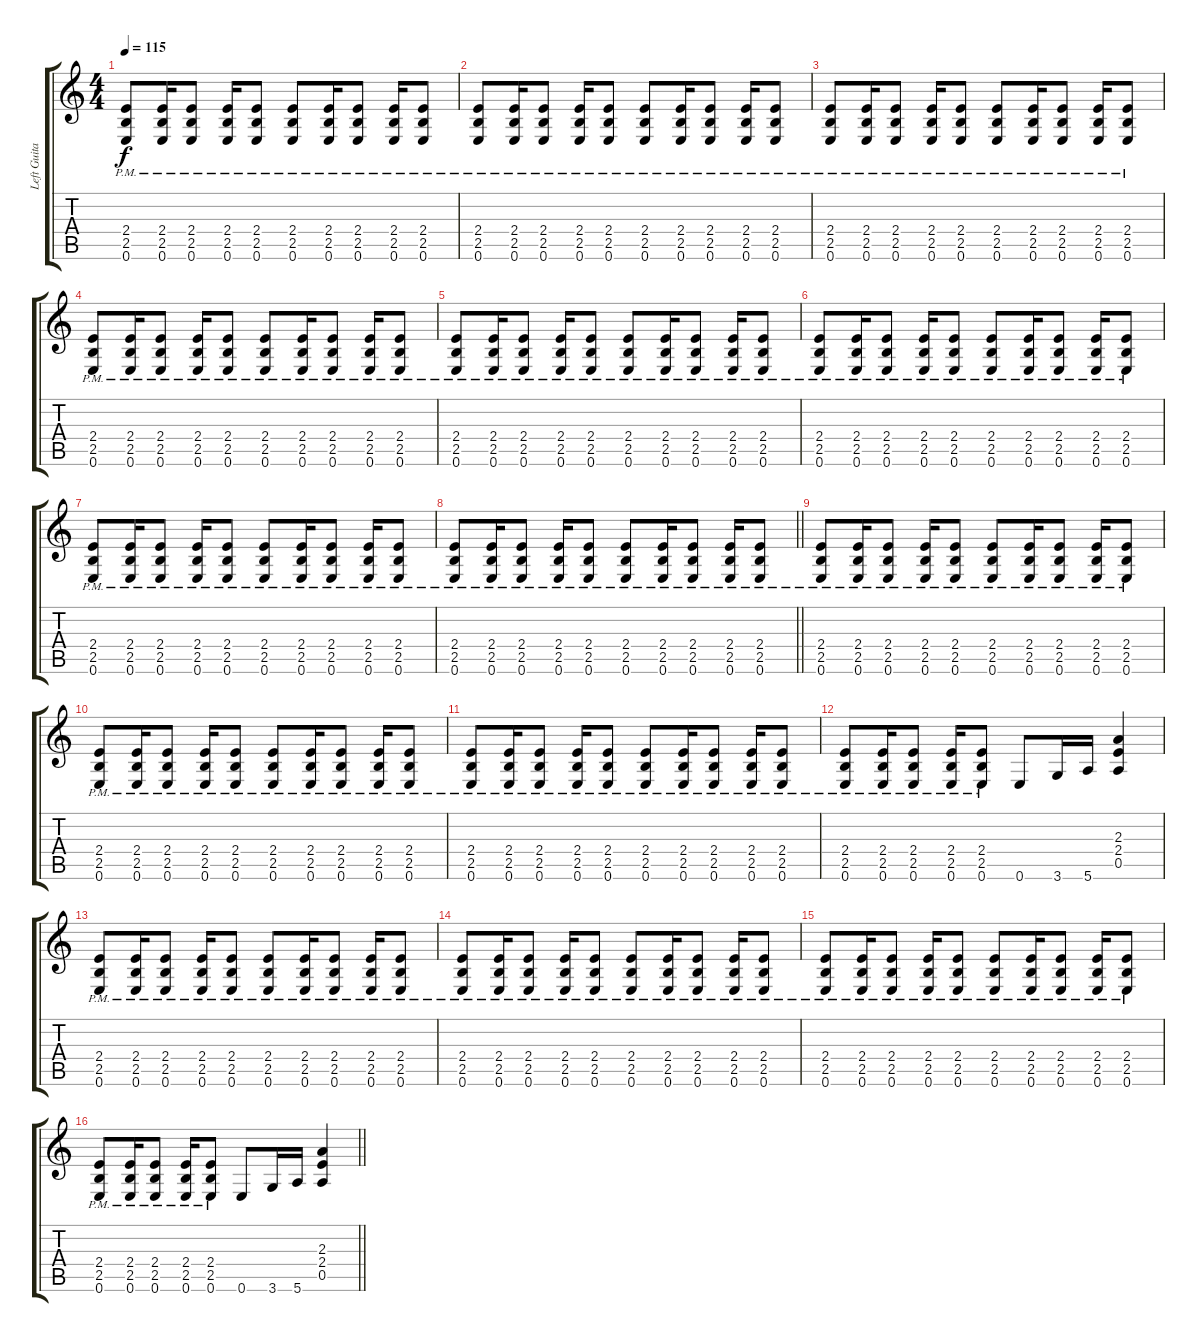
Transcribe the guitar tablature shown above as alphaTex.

\track ("Left Guitar" "Left Guita") {instrument distortionguitar}
\staff {score tabs}
\tuning (E4 B3 G3 D3 A2 E2) {hide}
\ts (4 4)
\section ("" "")
\tempo 115
\clef g2
\ks c
(2.4{pm} 2.5{pm} 0.6{pm}).8{dy f instrument distortionguitar} (2.4{pm} 2.5{pm} 0.6{pm}).16 (2.4{pm} 2.5{pm} 0.6{pm}).8 (2.4{pm} 2.5{pm} 0.6{pm}).16 (2.4{pm} 2.5{pm} 0.6{pm}).8 (2.4{pm} 2.5{pm} 0.6{pm}).8 (2.4{pm} 2.5{pm} 0.6{pm}).16 (2.4{pm} 2.5{pm} 0.6{pm}).8 (2.4{pm} 2.5{pm} 0.6{pm}).16 (2.4{pm} 2.5{pm} 0.6{pm}).8 |
(2.4{pm} 2.5{pm} 0.6{pm}).8 (2.4{pm} 2.5{pm} 0.6{pm}).16 (2.4{pm} 2.5{pm} 0.6{pm}).8 (2.4{pm} 2.5{pm} 0.6{pm}).16 (2.4{pm} 2.5{pm} 0.6{pm}).8 (2.4{pm} 2.5{pm} 0.6{pm}).8 (2.4{pm} 2.5{pm} 0.6{pm}).16 (2.4{pm} 2.5{pm} 0.6{pm}).8 (2.4{pm} 2.5{pm} 0.6{pm}).16 (2.4{pm} 2.5{pm} 0.6{pm}).8 |
(2.4{pm} 2.5{pm} 0.6{pm}).8 (2.4{pm} 2.5{pm} 0.6{pm}).16 (2.4{pm} 2.5{pm} 0.6{pm}).8 (2.4{pm} 2.5{pm} 0.6{pm}).16 (2.4{pm} 2.5{pm} 0.6{pm}).8 (2.4{pm} 2.5{pm} 0.6{pm}).8 (2.4{pm} 2.5{pm} 0.6{pm}).16 (2.4{pm} 2.5{pm} 0.6{pm}).8 (2.4{pm} 2.5{pm} 0.6{pm}).16 (2.4{pm} 2.5{pm} 0.6{pm}).8 |
(2.4{pm} 2.5{pm} 0.6{pm}).8 (2.4{pm} 2.5{pm} 0.6{pm}).16 (2.4{pm} 2.5{pm} 0.6{pm}).8 (2.4{pm} 2.5{pm} 0.6{pm}).16 (2.4{pm} 2.5{pm} 0.6{pm}).8 (2.4{pm} 2.5{pm} 0.6{pm}).8 (2.4{pm} 2.5{pm} 0.6{pm}).16 (2.4{pm} 2.5{pm} 0.6{pm}).8 (2.4{pm} 2.5{pm} 0.6{pm}).16 (2.4{pm} 2.5{pm} 0.6{pm}).8 |
(2.4{pm} 2.5{pm} 0.6{pm}).8 (2.4{pm} 2.5{pm} 0.6{pm}).16 (2.4{pm} 2.5{pm} 0.6{pm}).8 (2.4{pm} 2.5{pm} 0.6{pm}).16 (2.4{pm} 2.5{pm} 0.6{pm}).8 (2.4{pm} 2.5{pm} 0.6{pm}).8 (2.4{pm} 2.5{pm} 0.6{pm}).16 (2.4{pm} 2.5{pm} 0.6{pm}).8 (2.4{pm} 2.5{pm} 0.6{pm}).16 (2.4{pm} 2.5{pm} 0.6{pm}).8 |
(2.4{pm} 2.5{pm} 0.6{pm}).8 (2.4{pm} 2.5{pm} 0.6{pm}).16 (2.4{pm} 2.5{pm} 0.6{pm}).8 (2.4{pm} 2.5{pm} 0.6{pm}).16 (2.4{pm} 2.5{pm} 0.6{pm}).8 (2.4{pm} 2.5{pm} 0.6{pm}).8 (2.4{pm} 2.5{pm} 0.6{pm}).16 (2.4{pm} 2.5{pm} 0.6{pm}).8 (2.4{pm} 2.5{pm} 0.6{pm}).16 (2.4{pm} 2.5{pm} 0.6{pm}).8 |
(2.4{pm} 2.5{pm} 0.6{pm}).8 (2.4{pm} 2.5{pm} 0.6{pm}).16 (2.4{pm} 2.5{pm} 0.6{pm}).8 (2.4{pm} 2.5{pm} 0.6{pm}).16 (2.4{pm} 2.5{pm} 0.6{pm}).8 (2.4{pm} 2.5{pm} 0.6{pm}).8 (2.4{pm} 2.5{pm} 0.6{pm}).16 (2.4{pm} 2.5{pm} 0.6{pm}).8 (2.4{pm} 2.5{pm} 0.6{pm}).16 (2.4{pm} 2.5{pm} 0.6{pm}).8 |
\barLineRight lightlight
(2.4{pm} 2.5{pm} 0.6{pm}).8 (2.4{pm} 2.5{pm} 0.6{pm}).16 (2.4{pm} 2.5{pm} 0.6{pm}).8 (2.4{pm} 2.5{pm} 0.6{pm}).16 (2.4{pm} 2.5{pm} 0.6{pm}).8 (2.4{pm} 2.5{pm} 0.6{pm}).8 (2.4{pm} 2.5{pm} 0.6{pm}).16 (2.4{pm} 2.5{pm} 0.6{pm}).8 (2.4{pm} 2.5{pm} 0.6{pm}).16 (2.4{pm} 2.5{pm} 0.6{pm}).8 |
\section ("" "")
(2.4{pm} 2.5{pm} 0.6{pm}).8 (2.4{pm} 2.5{pm} 0.6{pm}).16 (2.4{pm} 2.5{pm} 0.6{pm}).8 (2.4{pm} 2.5{pm} 0.6{pm}).16 (2.4{pm} 2.5{pm} 0.6{pm}).8 (2.4{pm} 2.5{pm} 0.6{pm}).8 (2.4{pm} 2.5{pm} 0.6{pm}).16 (2.4{pm} 2.5{pm} 0.6{pm}).8 (2.4{pm} 2.5{pm} 0.6{pm}).16 (2.4{pm} 2.5{pm} 0.6{pm}).8 |
(2.4{pm} 2.5{pm} 0.6{pm}).8 (2.4{pm} 2.5{pm} 0.6{pm}).16 (2.4{pm} 2.5{pm} 0.6{pm}).8 (2.4{pm} 2.5{pm} 0.6{pm}).16 (2.4{pm} 2.5{pm} 0.6{pm}).8 (2.4{pm} 2.5{pm} 0.6{pm}).8 (2.4{pm} 2.5{pm} 0.6{pm}).16 (2.4{pm} 2.5{pm} 0.6{pm}).8 (2.4{pm} 2.5{pm} 0.6{pm}).16 (2.4{pm} 2.5{pm} 0.6{pm}).8 |
(2.4{pm} 2.5{pm} 0.6{pm}).8 (2.4{pm} 2.5{pm} 0.6{pm}).16 (2.4{pm} 2.5{pm} 0.6{pm}).8 (2.4{pm} 2.5{pm} 0.6{pm}).16 (2.4{pm} 2.5{pm} 0.6{pm}).8 (2.4{pm} 2.5{pm} 0.6{pm}).8 (2.4{pm} 2.5{pm} 0.6{pm}).16 (2.4{pm} 2.5{pm} 0.6{pm}).8 (2.4{pm} 2.5{pm} 0.6{pm}).16 (2.4{pm} 2.5{pm} 0.6{pm}).8 |
(2.4{pm} 2.5{pm} 0.6{pm}).8 (2.4{pm} 2.5{pm} 0.6{pm}).16 (2.4{pm} 2.5{pm} 0.6{pm}).8 (2.4{pm} 2.5{pm} 0.6{pm}).16 (2.4{pm} 2.5{pm} 0.6{pm}).8 0.6.8 3.6.16 5.6.16 (2.3 2.4 0.5).4 |
(2.4{pm} 2.5{pm} 0.6{pm}).8 (2.4{pm} 2.5{pm} 0.6{pm}).16 (2.4{pm} 2.5{pm} 0.6{pm}).8 (2.4{pm} 2.5{pm} 0.6{pm}).16 (2.4{pm} 2.5{pm} 0.6{pm}).8 (2.4{pm} 2.5{pm} 0.6{pm}).8 (2.4{pm} 2.5{pm} 0.6{pm}).16 (2.4{pm} 2.5{pm} 0.6{pm}).8 (2.4{pm} 2.5{pm} 0.6{pm}).16 (2.4{pm} 2.5{pm} 0.6{pm}).8 |
(2.4{pm} 2.5{pm} 0.6{pm}).8 (2.4{pm} 2.5{pm} 0.6{pm}).16 (2.4{pm} 2.5{pm} 0.6{pm}).8 (2.4{pm} 2.5{pm} 0.6{pm}).16 (2.4{pm} 2.5{pm} 0.6{pm}).8 (2.4{pm} 2.5{pm} 0.6{pm}).8 (2.4{pm} 2.5{pm} 0.6{pm}).16 (2.4{pm} 2.5{pm} 0.6{pm}).8 (2.4{pm} 2.5{pm} 0.6{pm}).16 (2.4{pm} 2.5{pm} 0.6{pm}).8 |
(2.4{pm} 2.5{pm} 0.6{pm}).8 (2.4{pm} 2.5{pm} 0.6{pm}).16 (2.4{pm} 2.5{pm} 0.6{pm}).8 (2.4{pm} 2.5{pm} 0.6{pm}).16 (2.4{pm} 2.5{pm} 0.6{pm}).8 (2.4{pm} 2.5{pm} 0.6{pm}).8 (2.4{pm} 2.5{pm} 0.6{pm}).16 (2.4{pm} 2.5{pm} 0.6{pm}).8 (2.4{pm} 2.5{pm} 0.6{pm}).16 (2.4{pm} 2.5{pm} 0.6{pm}).8 |
\barLineRight lightlight
(2.4{pm} 2.5{pm} 0.6{pm}).8 (2.4{pm} 2.5{pm} 0.6{pm}).16 (2.4{pm} 2.5{pm} 0.6{pm}).8 (2.4{pm} 2.5{pm} 0.6{pm}).16 (2.4{pm} 2.5{pm} 0.6{pm}).8 0.6.8 3.6.16 5.6.16 (2.3 2.4 0.5).4
